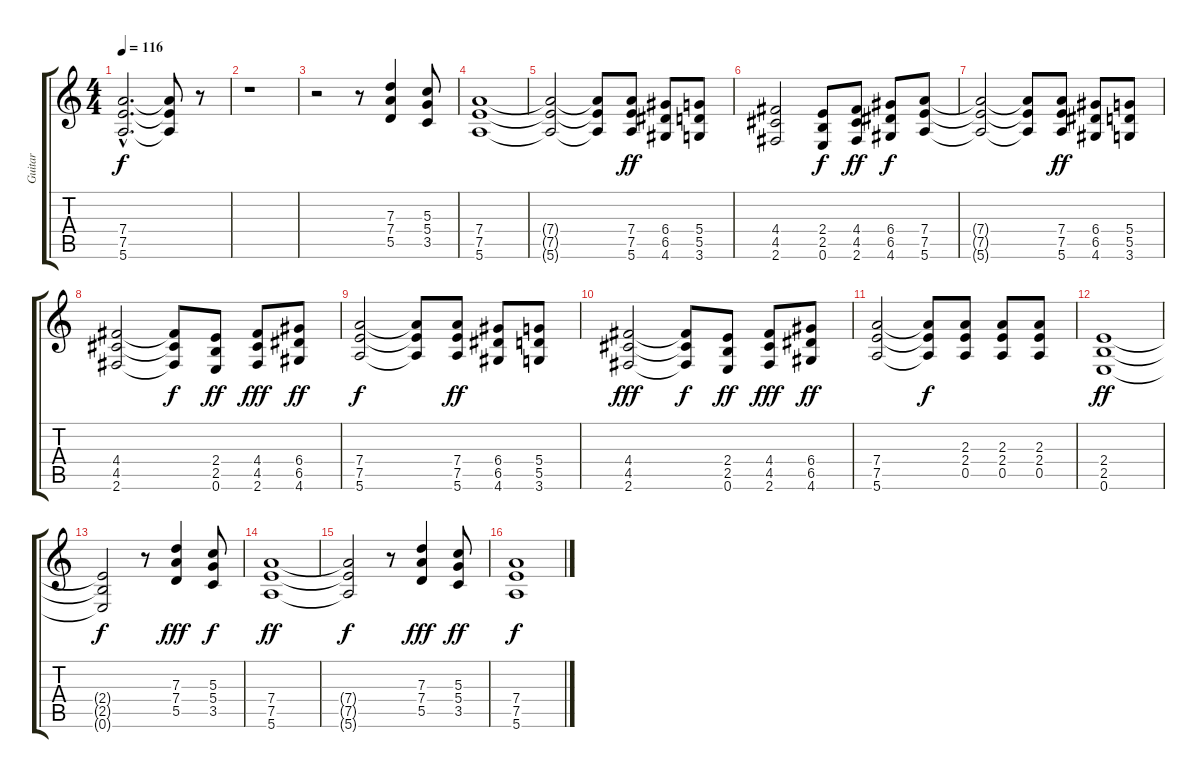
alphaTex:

\track ("Guitar" "Guitar") {instrument overdrivenguitar}
\staff {score tabs}
\tuning (E4 B3 G3 D3 A2 E2) {hide}
\ts (4 4)
\tempo 116
\clef g2
\ks c
(7.4{hac t} 7.5{hac t} 5.6{hac t}).2{d dy f} (7.4{t} 7.5{t} 5.6{t}).8 r.8 |
r.1 |
r.2 r.8 (7.3 7.4 5.5).4 (5.3 5.4 3.5).8 |
(7.4 7.5 5.6).1 |
(7.4{t} 7.5{t} 5.6{t}).2 (7.4{t} 7.5{t} 5.6{t}).8 (7.4 7.5 5.6).8{dy ff} (6.4 6.5 4.6).8 (5.4 5.5 3.6).8 |
(4.4 4.5 2.6).2 (2.4 2.5 0.6).8{dy f} (4.4 4.5 2.6).8{dy ff} (6.4 6.5 4.6).8{dy f} (7.4 7.5 5.6).8 |
(7.4{t} 7.5{t} 5.6{t}).2 (7.4{t} 7.5{t} 5.6{t}).8 (7.4 7.5 5.6).8{dy ff} (6.4 6.5 4.6).8 (5.4 5.5 3.6).8 |
(4.4 4.5 2.6).2 (4.4{t} 4.5{t} 2.6{t}).8{dy f} (2.4 2.5 0.6).8{dy ff} (4.4 4.5 2.6).8{dy fff} (6.4 6.5 4.6).8{dy ff} |
(7.4 7.5 5.6).2{dy f} (7.4{t} 7.5{t} 5.6{t}).8 (7.4 7.5 5.6).8{dy ff} (6.4 6.5 4.6).8 (5.4 5.5 3.6).8 |
(4.4 4.5 2.6).2{dy fff} (4.4{t} 4.5{t} 2.6{t}).8{dy f} (2.4 2.5 0.6).8{dy ff} (4.4 4.5 2.6).8{dy fff} (6.4 6.5 4.6).8{dy ff} |
(7.4 7.5 5.6).2 (7.4{t} 7.5{t} 5.6{t}).8{dy f} (2.3 2.4 0.5).8 (2.3 2.4 0.5).8 (2.3 2.4 0.5).8 |
(2.4 2.5 0.6).1{dy ff} |
(2.4{t} 2.5{t} 0.6{t}).2{dy f} r.8 (7.3 7.4 5.5).4{dy fff} (5.3 5.4 3.5).8{dy f} |
(7.4 7.5 5.6).1{dy ff} |
(7.4{t} 7.5{t} 5.6{t}).2{dy f} r.8 (7.3 7.4 5.5).4{dy fff} (5.3 5.4 3.5).8{dy ff} |
(7.4 7.5 5.6).1{dy f}
